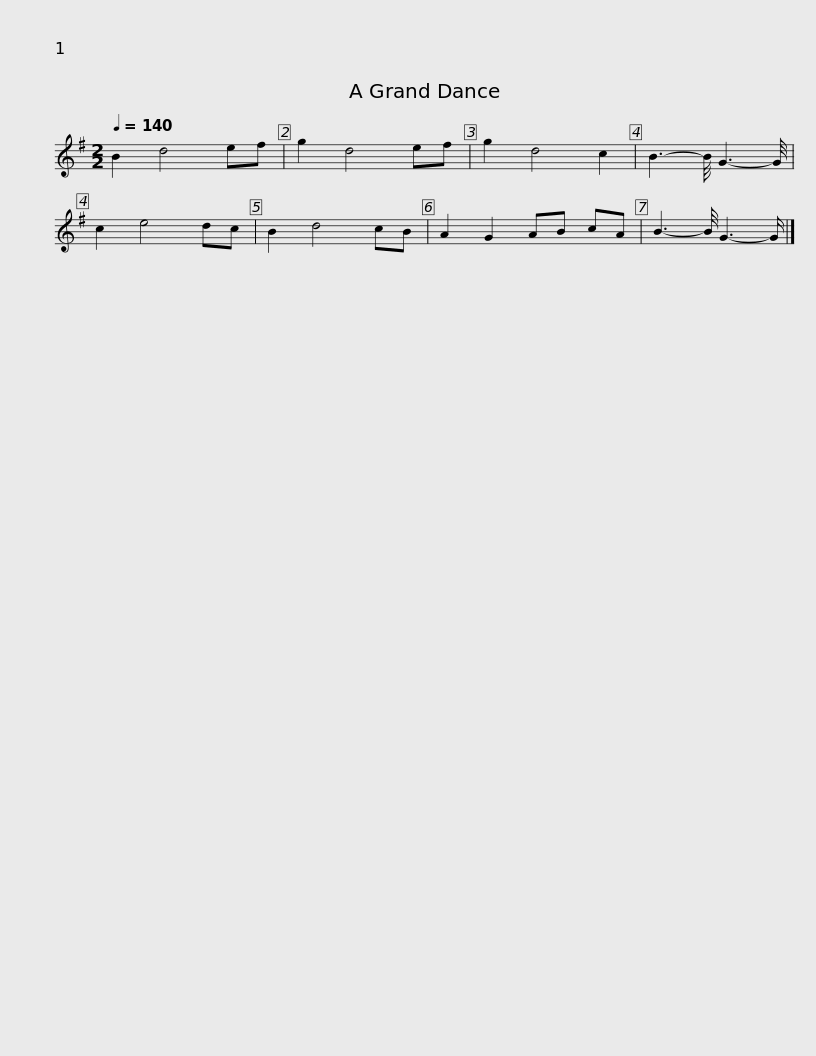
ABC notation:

X:1
L:1/8
Q:1/4=140
M:2/2
I:linebreak $
K:G
V:1 treble
V:1
 B2 d4 ef | g2 d4 ef | g2 d4 c2 | B3- B/4 G3- G/4 |$ c2 e4 dc | %5
 B2 d4 cB | A2 G2 AB cA | B3- B/4 G3- G/ |] %8
